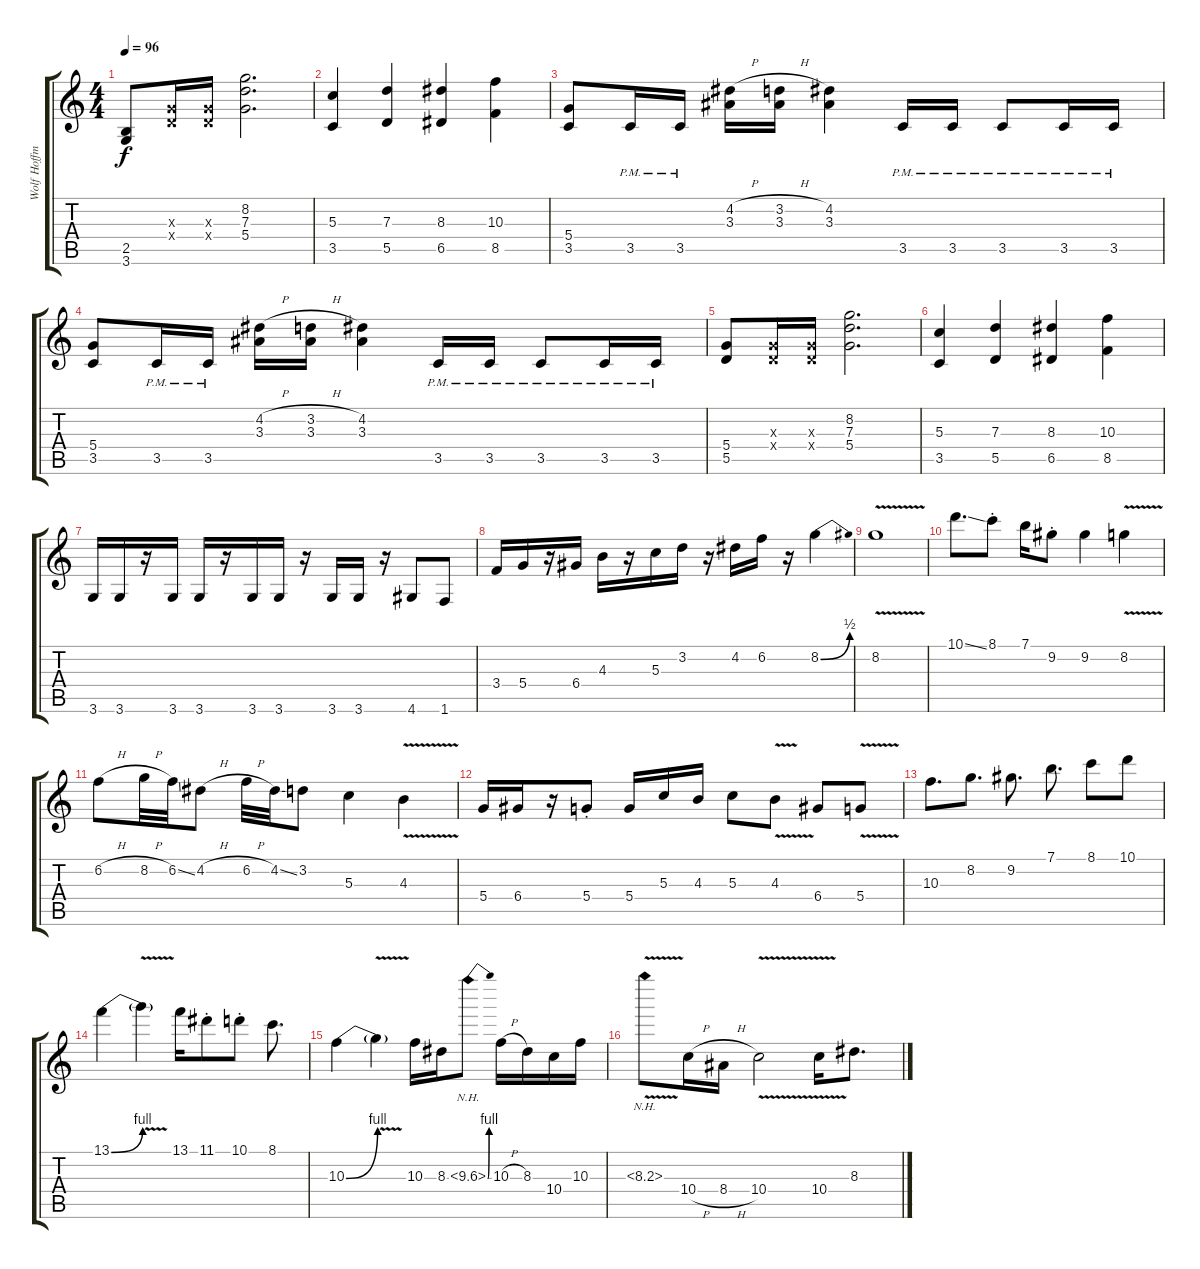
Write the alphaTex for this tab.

\track ("Wolf Hoffmann" "Wolf Hoffm") {instrument distortionguitar}
\staff {score tabs}
\tuning (E4 B3 G3 D3 A2 E2) {hide}
\ts (4 4)
\tempo 96
\clef g2
\ks c
(2.5 3.6).8{dy f} (0.3{x} 0.4{x}).16 (0.3{x} 0.4{x}).16 (8.2 7.3 5.4).2{d} |
(5.3 3.5).4 (7.3 5.5).4 (8.3 6.5).4 (10.3 8.5).4 |
(5.4 3.5).8 3.5{pm}.16 3.5{pm}.16 (4.2{h} 3.3).16 (3.2{h} 3.3).16 (4.2 3.3).4 3.5{pm}.16 3.5{pm}.16 3.5{pm}.8 3.5{pm}.16 3.5{pm}.16 |
(5.4 3.5).8 3.5{pm}.16 3.5{pm}.16 (4.2{h} 3.3).16 (3.2{h} 3.3).16 (4.2 3.3).4 3.5{pm}.16 3.5{pm}.16 3.5{pm}.8 3.5{pm}.16 3.5{pm}.16 |
(5.4 5.5).8 (0.3{x} 0.4{x}).16 (0.3{x} 0.4{x}).16 (8.2 7.3 5.4).2{d} |
(5.3 3.5).4 (7.3 5.5).4 (8.3 6.5).4 (10.3 8.5).4 |
3.6.16 3.6.16 r.16 3.6.16 3.6.16 r.16 3.6.16 3.6.16 r.16 3.6.16 3.6.16 r.16 4.6.8 1.6.8 |
3.4.16 5.4.16 r.16 6.4.16 4.3.16 r.16 5.3.16 3.2.16 r.16 4.2.16 6.2.16 r.16 8.2{be (bend 0 0 60 2)}.4 |
8.2{v}.1 |
10.1{ss}.8{d} 8.1{st}.8 7.1.16 9.2{st}.8 9.2.4 8.2{v}.4 |
6.2{h}.8 8.2{h}.32 6.2{ss}.32 4.2{h}.8 6.2{h}.32 4.2{ss}.32 3.2.8 5.3.4 4.3{v}.4 |
5.4.16 6.4.16 r.16 5.4{st}.8 5.4.16 5.3.16 4.3.16 5.3.8 4.3{v}.8 6.4.8 5.4{v}.8 |
10.3.8{d} 8.2.8{d} 9.2.8{d} 7.1.8{d} 8.1.8 10.1.8 |
13.1{be (bend 0 0 60 4)}.4 13.1{v t}.4 13.1.16 11.1{st}.8 10.1{st}.8 8.1.8{d} |
10.3{be (bend 0 0 60 4)}.4 10.3{v t}.4 10.3.16 8.3.16 10.3{be (bend 0 0 60 4) nh}.8 10.3{h}.16 8.3.16 10.4.16 10.3.16 |
8.3{nh v}.8 10.4{h}.16 8.4{h}.16 10.4{v}.2 10.4{v}.16 8.3.8{d}
